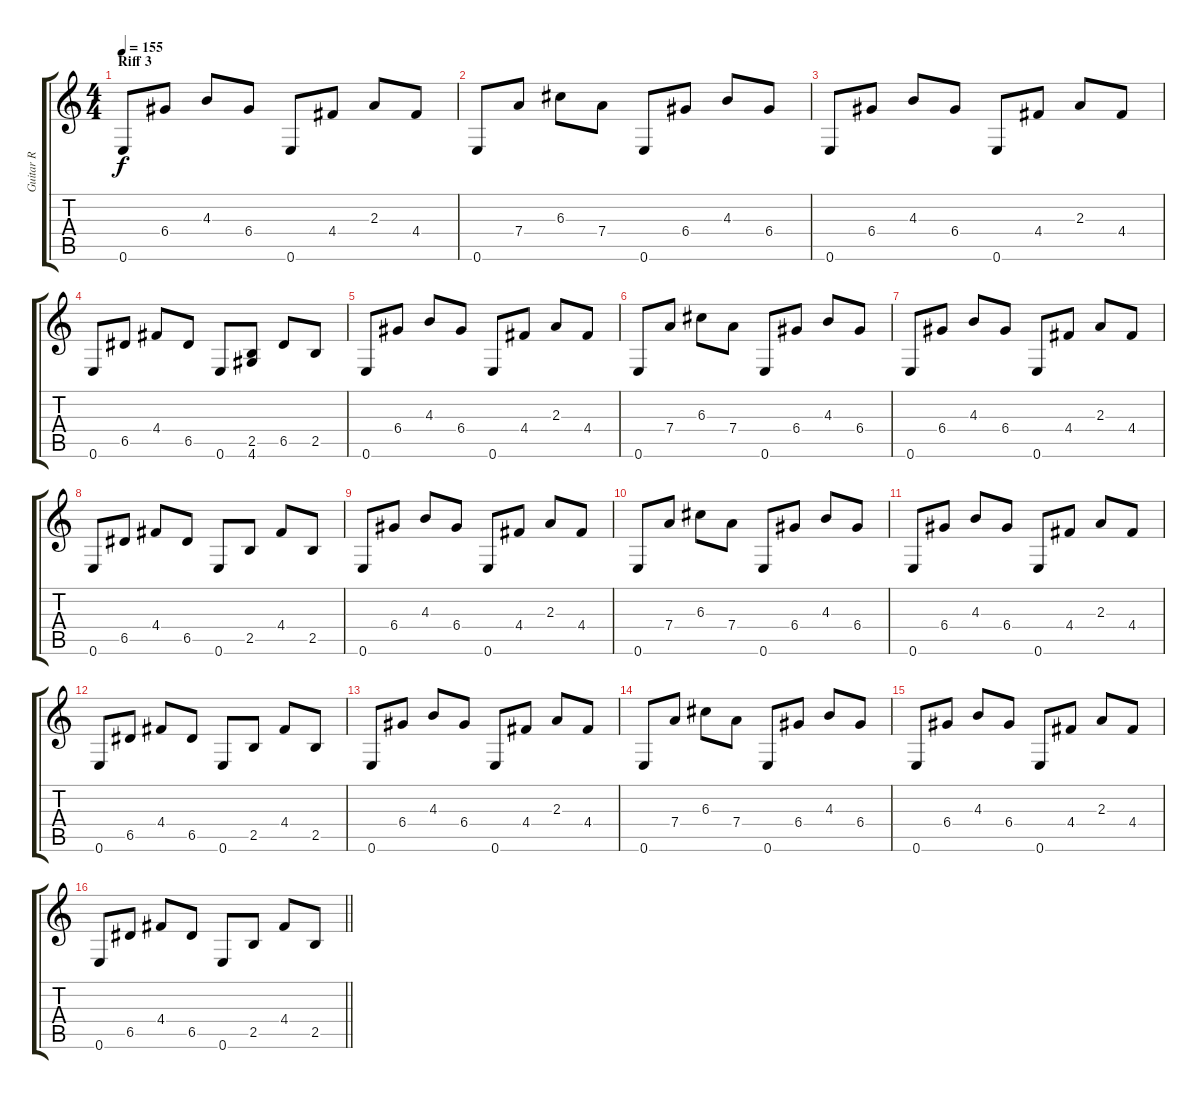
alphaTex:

\track ("Guitar R" "Guitar R") {instrument distortionguitar}
\staff {score tabs}
\tuning (E4 B3 G3 D3 A2 E2) {hide}
\ts (4 4)
\section ("" "Riff 3")
\tempo 155
\clef g2
\ks c
0.6.8{dy f} 6.4.8 4.3.8 6.4.8 0.6.8 4.4.8 2.3.8 4.4.8 |
0.6.8 7.4.8 6.3.8 7.4.8 0.6.8 6.4.8 4.3.8 6.4.8 |
0.6.8 6.4.8 4.3.8 6.4.8 0.6.8 4.4.8 2.3.8 4.4.8 |
0.6.8 6.5.8 4.4.8 6.5.8 0.6.8 (2.5 4.6).8 6.5.8 2.5.8 |
0.6.8 6.4.8 4.3.8 6.4.8 0.6.8 4.4.8 2.3.8 4.4.8 |
0.6.8 7.4.8 6.3.8 7.4.8 0.6.8 6.4.8 4.3.8 6.4.8 |
0.6.8 6.4.8 4.3.8 6.4.8 0.6.8 4.4.8 2.3.8 4.4.8 |
0.6.8 6.5.8 4.4.8 6.5.8 0.6.8 2.5.8 4.4.8 2.5.8 |
0.6.8 6.4.8 4.3.8 6.4.8 0.6.8 4.4.8 2.3.8 4.4.8 |
0.6.8 7.4.8 6.3.8 7.4.8 0.6.8 6.4.8 4.3.8 6.4.8 |
0.6.8 6.4.8 4.3.8 6.4.8 0.6.8 4.4.8 2.3.8 4.4.8 |
0.6.8 6.5.8 4.4.8 6.5.8 0.6.8 2.5.8 4.4.8 2.5.8 |
0.6.8 6.4.8 4.3.8 6.4.8 0.6.8 4.4.8 2.3.8 4.4.8 |
0.6.8 7.4.8 6.3.8 7.4.8 0.6.8 6.4.8 4.3.8 6.4.8 |
0.6.8 6.4.8 4.3.8 6.4.8 0.6.8 4.4.8 2.3.8 4.4.8 |
\barLineRight lightlight
0.6.8 6.5.8 4.4.8 6.5.8 0.6.8 2.5.8 4.4.8 2.5.8
